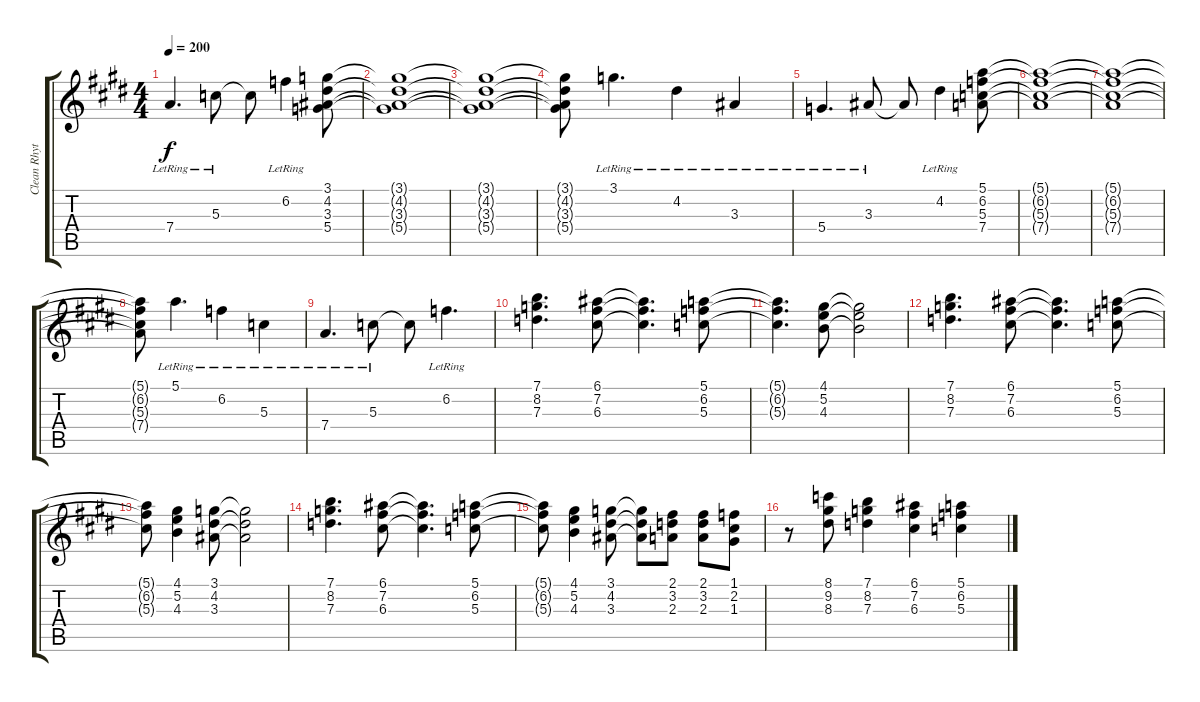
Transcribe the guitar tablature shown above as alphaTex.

\track ("Clean Rhythm Guitar - Steve Vai" "Clean Rhyt") {instrument electricguitarclean}
\staff {score tabs}
\tuning (E4 B3 G3 D3 A2 E2) {hide}
\ts (4 4)
\tempo 200
\clef g2
\ks c#minor
7.4{lr}.4{d dy f} 5.3{lr}.8 5.3{t}.8 6.2{lr}.4 (3.1 4.2 3.3 5.4).8 |
(3.1{t} 4.2{t} 3.3{t} 5.4{t}).1 |
\ks e
(3.1{t} 4.2{t} 3.3{t} 5.4{t}).1 |
\ks c#minor
(3.1{t} 4.2{t} 3.3{t} 5.4{t}).8 3.1{lr}.4{d} 4.2{lr}.4 3.3{lr}.4 |
\ks e
5.4{lr}.4{d} 3.3{lr}.8 3.3{t}.8 4.2{lr}.4 (5.1 6.2 5.3 7.4).8 |
\ks c#minor
(5.1{t} 6.2{t} 5.3{t} 7.4{t}).1 |
\ks e
(5.1{t} 6.2{t} 5.3{t} 7.4{t}).1 |
\ks c#minor
(5.1{t} 6.2{t} 5.3{t} 7.4{t}).8 5.1{lr}.4{d} 6.2{lr}.4 5.3{lr}.4 |
7.4{lr}.4{d} 5.3{lr}.8 5.3{t}.8 6.2{lr}.4{d} |
\ks e
(7.1 8.2 7.3).4{d} (6.1 7.2 6.3).8 (6.1{t} 7.2{t} 6.3{t}).4{d} (5.1 6.2 5.3).8 |
\ks c#minor
(5.1{t} 6.2{t} 5.3{t}).4{d} (4.1 5.2 4.3).8 (4.1{t} 5.2{t} 4.3{t}).2 |
(7.1 8.2 7.3).4{d} (6.1 7.2 6.3).8 (6.1{t} 7.2{t} 6.3{t}).4{d} (5.1 6.2 5.3).8 |
(5.1{t} 6.2{t} 5.3{t}).8 (4.1 5.2 4.3).4 (3.1 4.2 3.3).8 (3.1{t} 4.2{t} 3.3{t}).2 |
\ks e
(7.1 8.2 7.3).4{d} (6.1 7.2 6.3).8 (6.1{t} 7.2{t} 6.3{t}).4{d} (5.1 6.2 5.3).8 |
\ks c#minor
(5.1{t} 6.2{t} 5.3{t}).8 (4.1 5.2 4.3).4 (3.1 4.2 3.3).8 (3.1{t} 4.2{t} 3.3{t}).8 (2.1 3.2 2.3).8 (2.1 3.2 2.3).8 (1.1 2.2 1.3).8 |
r.8 (8.1 9.2 8.3).8 (7.1 8.2 7.3).4 (6.1 7.2 6.3).4 (5.1 6.2 5.3).4
